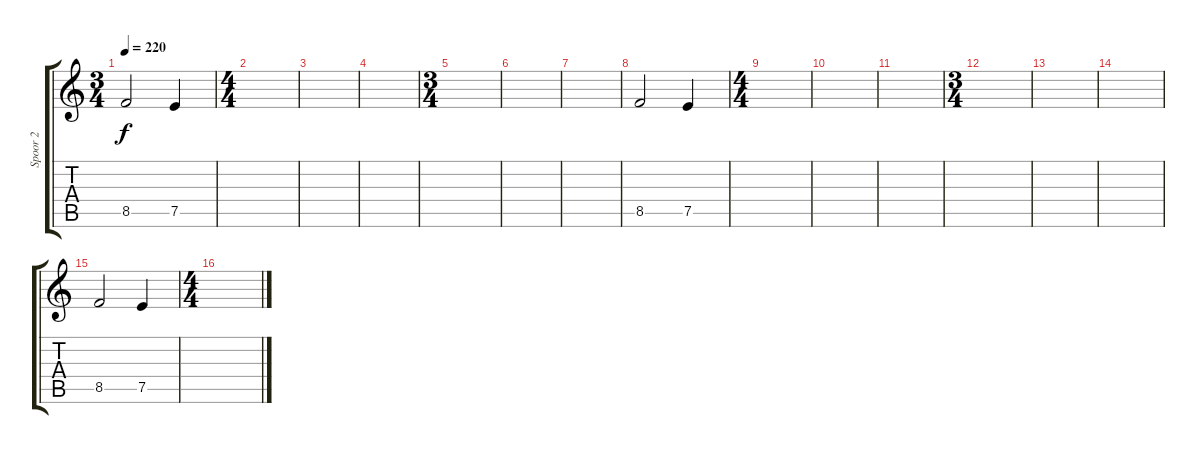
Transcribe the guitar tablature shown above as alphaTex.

\track ("Spoor 2" "Spoor 2") {instrument overdrivenguitar}
\staff {score tabs}
\tuning (E4 B3 G3 D3 A2 E2) {hide}
\ts (3 4)
\tempo 220
\clef g2
\ks c
8.5.2{dy f} 7.5.4 |
\ts (4 4)
|
|
|
\ts (3 4)
|
|
|
8.5.2 7.5.4 |
\ts (4 4)
|
|
|
\ts (3 4)
|
|
|
8.5.2 7.5.4 |
\ts (4 4)
